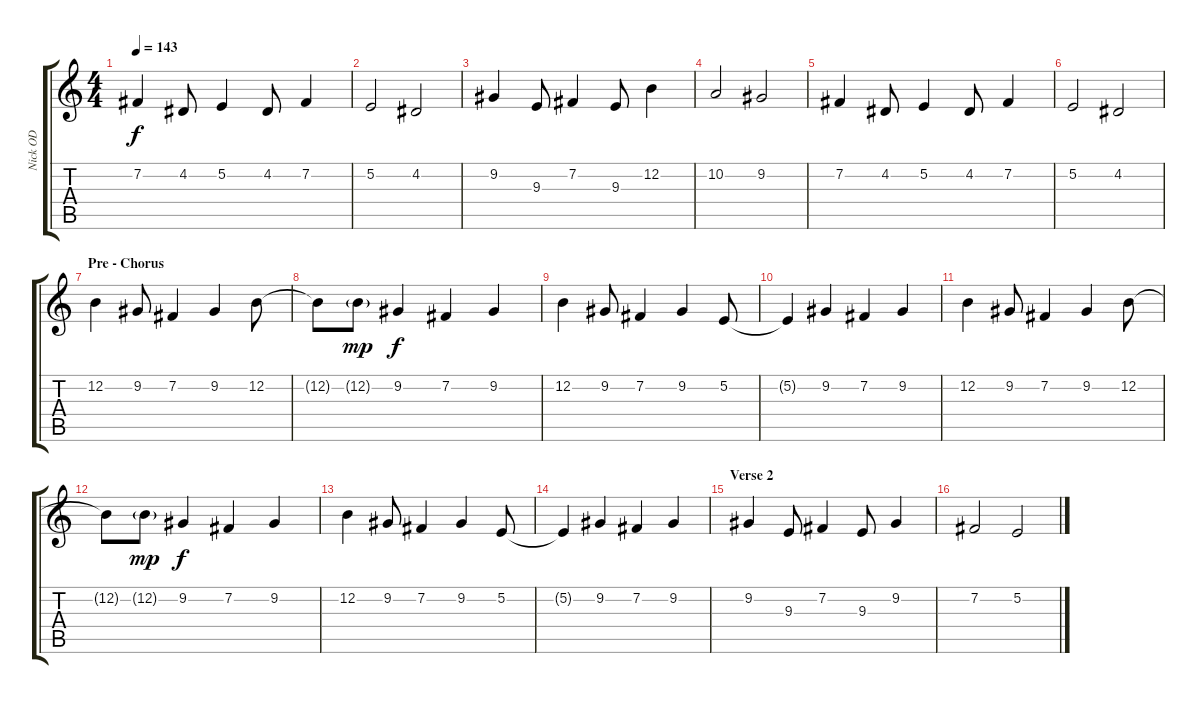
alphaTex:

\track ("Nick OD" "Nick OD") {instrument lead1square}
\staff {score tabs}
\tuning (E4 B3 G3 D3 A2 E2) {hide}
\ts (4 4)
\tempo 143
\clef g2
\ks c
7.2.4{dy f} 4.2.8 5.2.4 4.2.8 7.2.4 |
5.2.2 4.2.2 |
9.2.4 9.3.8 7.2.4 9.3.8 12.2.4 |
10.2.2 9.2.2 |
7.2.4 4.2.8 5.2.4 4.2.8 7.2.4 |
5.2.2 4.2.2 |
\section ("" "Pre - Chorus")
12.2.4 9.2.8 7.2.4 9.2.4 12.2.8 |
12.2{t}.8 12.2{g}.8{dy mp} 9.2.4{dy f} 7.2.4 9.2.4 |
12.2.4 9.2.8 7.2.4 9.2.4 5.2.8 |
5.2{t}.4 9.2.4 7.2.4 9.2.4 |
12.2.4 9.2.8 7.2.4 9.2.4 12.2.8 |
12.2{t}.8 12.2{g}.8{dy mp} 9.2.4{dy f} 7.2.4 9.2.4 |
12.2.4 9.2.8 7.2.4 9.2.4 5.2.8 |
5.2{t}.4 9.2.4 7.2.4 9.2.4 |
\section ("" "Verse 2")
9.2.4 9.3.8 7.2.4 9.3.8 9.2.4 |
7.2.2 5.2.2
